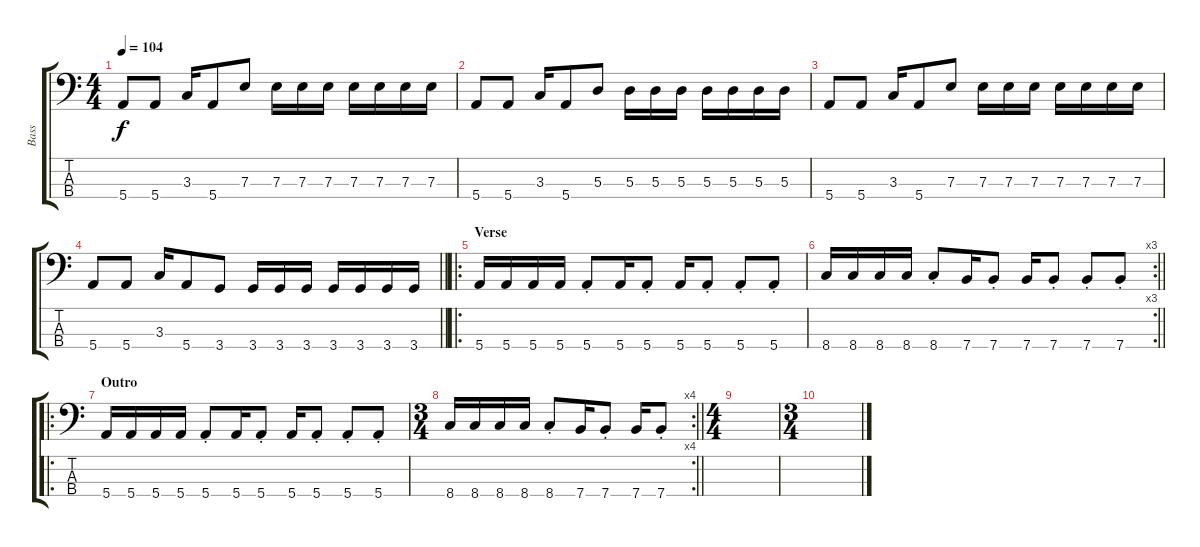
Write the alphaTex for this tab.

\track ("Bass" "Bass") {instrument electricbassfinger}
\staff {score tabs}
\tuning (G2 D2 A1 E1) {hide}
\ts (4 4)
\tempo 104
\clef f4
\ks c
5.4.8{dy f} 5.4.8 3.3.16 5.4.8 7.3.8 7.3.16 7.3.16 7.3.16 7.3.16 7.3.16 7.3.16 7.3.16 |
5.4.8 5.4.8 3.3.16 5.4.8 5.3.8 5.3.16 5.3.16 5.3.16 5.3.16 5.3.16 5.3.16 5.3.16 |
5.4.8 5.4.8 3.3.16 5.4.8 7.3.8 7.3.16 7.3.16 7.3.16 7.3.16 7.3.16 7.3.16 7.3.16 |
\barLineRight lightlight
5.4.8 5.4.8 3.3.16 5.4.8 3.4.8 3.4.16 3.4.16 3.4.16 3.4.16 3.4.16 3.4.16 3.4.16 |
\ro
\section ("" "Verse")
5.4.16 5.4.16 5.4.16 5.4.16 5.4{st}.8 5.4.16 5.4{st}.8 5.4.16 5.4{st}.8 5.4{st}.8 5.4{st}.8 |
\rc 3
\barLineRight lightlight
8.4.16 8.4.16 8.4.16 8.4.16 8.4{st}.8 7.4.16 7.4{st}.8 7.4.16 7.4{st}.8 7.4{st}.8 7.4{st}.8 |
\ro
\section ("" "Outro")
5.4.16 5.4.16 5.4.16 5.4.16 5.4{st}.8 5.4.16 5.4{st}.8 5.4.16 5.4{st}.8 5.4{st}.8 5.4{st}.8 |
\rc 4
\ts (3 4)
\barLineRight lightlight
8.4.16 8.4.16 8.4.16 8.4.16 8.4{st}.8 7.4.16 7.4{st}.8 7.4.16 7.4{st}.8 |
\ts (4 4)
|
\ts (3 4)
